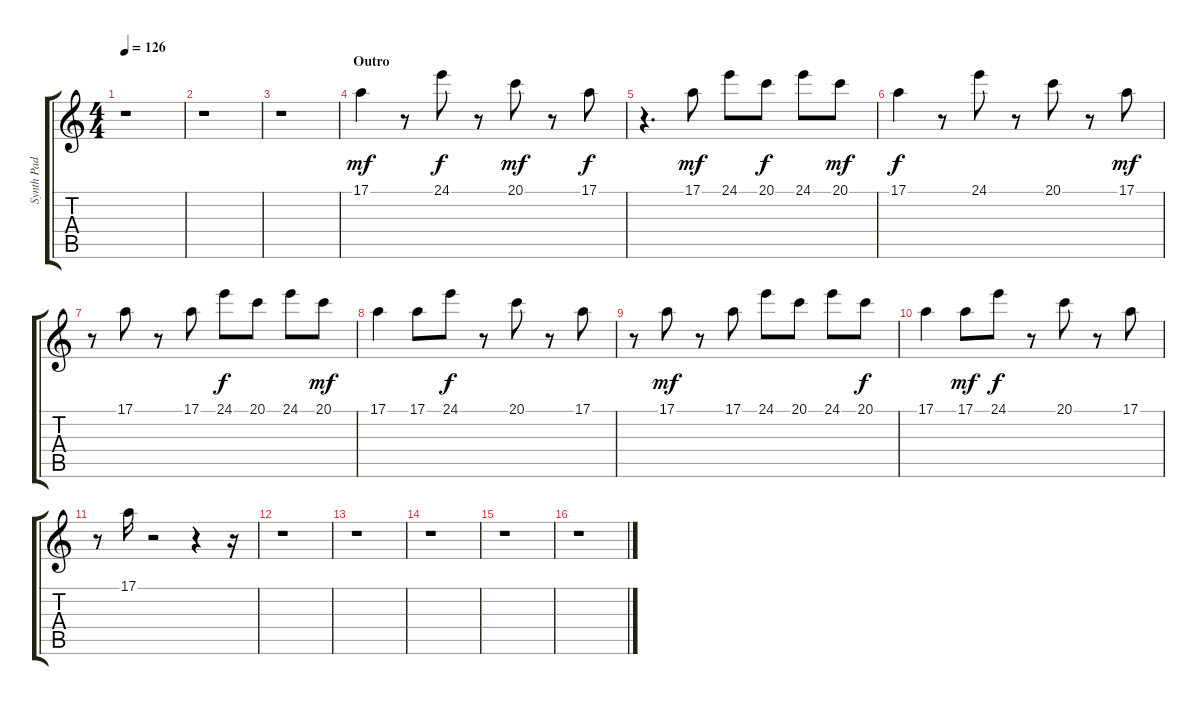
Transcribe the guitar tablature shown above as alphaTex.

\track ("Synth Pad (Staff 1)" "Synth Pad ") {instrument pad1newage}
\staff {score tabs}
\tuning (E4 B3 G3 D3 A2 E2) {hide}
\ts (4 4)
\tempo 126
\clef g2
\ks c
r.1{dy f} |
r.1 |
r.1 |
\section ("" "Outro")
17.1.4{dy mf} r.8 24.1.8{dy f} r.8 20.1.8{dy mf} r.8 17.1.8{dy f} |
r.4{d} 17.1.8{dy mf} 24.1.8 20.1.8{dy f} 24.1.8 20.1.8{dy mf} |
17.1.4{dy f} r.8 24.1.8 r.8 20.1.8 r.8 17.1.8{dy mf} |
r.8 17.1.8 r.8 17.1.8 24.1.8{dy f} 20.1.8 24.1.8 20.1.8{dy mf} |
17.1.4 17.1.8 24.1.8{dy f} r.8 20.1.8 r.8 17.1.8 |
r.8 17.1.8{dy mf} r.8 17.1.8 24.1.8 20.1.8 24.1.8 20.1.8{dy f} |
17.1.4 17.1.8{dy mf} 24.1.8{dy f} r.8 20.1.8 r.8 17.1.8 |
r.8 17.1.16 r.2 r.4 r.16 |
r.1 |
r.1 |
r.1 |
r.1 |
r.1
